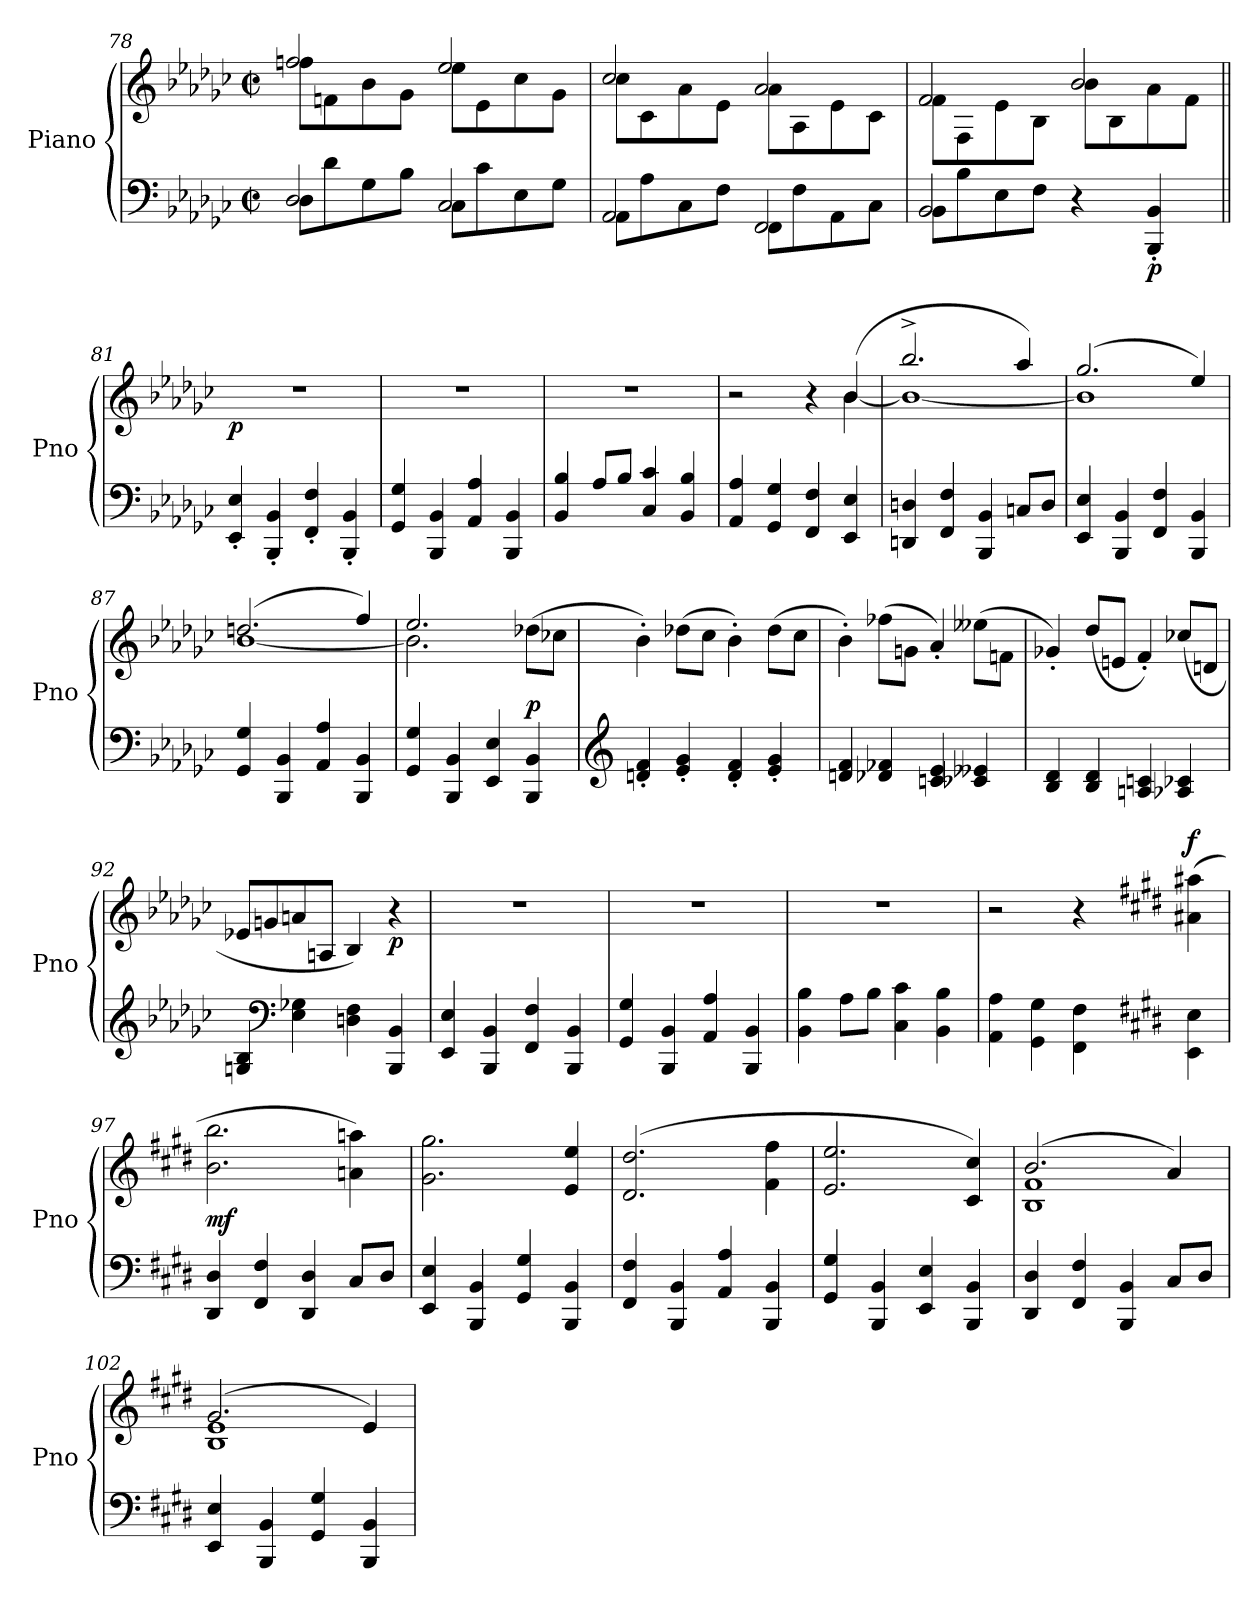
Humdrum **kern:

**kern	**kern	**dynam
*part1	*part1	*part1
*staff2	*staff1	*staff1/2
*I"Piano	*	*
*I'Pno	*	*
*clefF4	*clefG2	*
*k[b-e-a-d-g-c-]	*k[b-e-a-d-g-c-]	*
*M4/4	*M4/4	*
*met(c|)	*met(c|)	*
=78	=78	=78
*^	*^	*
2D-/	8D-\L	2ffn/	8ff\L	.
.	8d-\	.	8fn\	.
.	8G-\	.	8b-\	.
.	8B-\J	.	8g-\J	.
2C-/	8C-\L	2ee-/	8ee-\L	.
.	8c-\	.	8e-\	.
.	8E-\	.	8cc-\	.
.	8G-\J	.	8g-\J	.
=79	=79	=79	=79	=79
!	!	!	!	!LO:DY:b
2AA-/	8AA-\L	2cc-/	8cc-\L	other-dynamics
.	8A-\	.	8c-\	.
.	8C-\	.	8a-\	.
.	8F\J	.	8e-\J	.
2FF/	8FF\L	2a-/	8a-\L	.
.	8F\	.	8A-\	.
.	8AA-\	.	8e-\	.
.	8C-\J	.	8c-\J	.
=80	=80	=80	=80	=80
2BB-/	8BB-\L	2f/	8f\L	.
.	8B-\	.	8F\	.
.	8E-\	.	8e-\	.
.	8F\J	.	8B-\J	.
4r	2ryy	2b-/	8b-\L	.
.	.	.	8B-\	.
!	!	!	!	!LO:DY:b=2
4BBB-/' 4BB-/'	.	.	8a-\	p
.	.	.	8f\J	.
*v	*v	*	*	*
!!LO:LB:g=z
=81||	=81||	=81||	=81||
!	!	!	!LO:DY:b
*	*v	*v	*
4EE-/' 4E-/'	1r	p
4BBB-/' 4BB-/'	.	.
4FF/' 4F/'	.	.
4BBB-/' 4BB-/'	.	.
=82	=82	=82
4GG-/ 4G-/	1r	.
4BBB-/ 4BB-/	.	.
4AA-/ 4A-/	.	.
4BBB-/ 4BB-/	.	.
=83	=83	=83
4BB-/ 4B-/	1r	.
8A-/L	.	.
8B-/J	.	.
4C-/ 4c-/	.	.
4BB-/ 4B-/	.	.
=84	=84	=84
*	*^	*
4AA-/ 4A-/	2r	2.ryy	.
4GG-/ 4G-/	.	.	.
4FF/ 4F/	4r	.	.
4EE-/ 4E-/	(>4b-/	[4b-\	.
=85	=85	=85	=85
4DDn/ 4Dn/	2.bb-^/	1b-_	.
4FF/ 4F/	.	.	.
4BBB-/ 4BB-/	.	.	.
8Cn/L	4aa-/)	.	.
8D/J	.	.	.
=86	=86	=86	=86
4EE-/ 4E-/	(>2.gg-/	1b-]	.
4BBB-/ 4BB-/	.	.	.
4FF/ 4F/	.	.	.
4BBB-/ 4BB-/	4ee-/)	.	.
!!LO:LB:g=z	!!
=87	=87	=87	=87
4GG-/ 4G-/	(>2.ddn/	[1b-	.
4BBB-/ 4BB-/	.	.	.
4AA-/ 4A-/	.	.	.
4BBB-/ 4BB-/	4ff/)	.	.
=88	=88	=88	=88
4GG-/ 4G-/	2.ee-/	2.b-\]	.
4BBB-/ 4BB-/	.	.	.
4EE-/ 4E-/	.	.	.
!	!	!	!LO:DY:a=2
4BBB-/ 4BB-/	(>8dd-X\L	4ryy	p
.	8cc-X\J	.	.
*	*v	*v	*
=89	=89	=89
*clefG2	*	*
4dn/' 4f/'	4b-'\)	.
4e-/' 4g-/'	(>8dd-X\L	.
.	8cc-\J	.
4d/' 4f/'	4b-'\)	.
4e-/' 4g-/'	(>8dd-\L	.
.	8cc-\J	.
=90	=90	=90
4dn/ 4f/	4b-'\)	.
4d-X/ 4f-X/	(>8ff-X\L	.
.	8gn\J	.
4cn/ 4e-/	4a-'/)	.
4c-X/ 4e--X/	(>8ee--X\L	.
.	8fn\J	.
=91	=91	=91
4B-/ 4d-/	4g-X'/)	.
4B-/ 4d-/	(<8dd-/L	.
.	8en/J	.
4An/ 4cn/	4f'/)	.
4A-X/ 4c-X/	(<8cc-X/L	.
.	8dn/J	.
!!LO:PB:g=z
=92	=92	=92
4Gn/ 4B-/	8e-X/L	.
.	8gn/	.
*clefF4	*	*
4E-\ 4G-X\	8an/	.
.	8An/J	.
4Dn\ 4F\	4B-/)	.
!	!	!LO:DY:b
4BBB-/ 4BB-/	4r	p
=93	=93	=93
4EE-/ 4E-/	1r	.
4BBB-/ 4BB-/	.	.
4FF/ 4F/	.	.
4BBB-/ 4BB-/	.	.
=94	=94	=94
4GG-/ 4G-/	1r	.
4BBB-/ 4BB-/	.	.
4AA-/ 4A-/	.	.
4BBB-/ 4BB-/	.	.
=95	=95	=95
4BB-\ 4B-\	1r	.
8A-\L	.	.
8B-\J	.	.
4C-\ 4c-\	.	.
4BB-\ 4B-\	.	.
=96	=96	=96
4AA-\ 4A-\	2r	.
4GG-\ 4G-\	.	.
4FF\ 4F\	4r	.
=96-	=96-	=96-
*k[f#c#g#d#]	*k[f#c#g#d#]	*
!	!	!LO:DY:a
4EE\ 4E\	(>4a#X\ 4aa#X\	f
!!LO:LB:g=z
=97	=97	=97
!	!	!LO:DY:b
4DD#/ 4D#/	2.b\ 2.bb\	mf
4FF#/ 4F#/	.	.
4DD#/ 4D#/	.	.
8C#/L	4an\ 4aan\)	.
8D#/J	.	.
=98	=98	=98
4EE/ 4E/	2.g#\ 2.gg#\	.
4BBB/ 4BB/	.	.
4GG#/ 4G#/	.	.
4BBB/ 4BB/	4e/ 4ee/	.
=99	=99	=99
4FF#/ 4F#/	(>2.d#/ 2.dd#/	.
4BBB/ 4BB/	.	.
4AA/ 4A/	.	.
4BBB/ 4BB/	4f#\ 4ff#\	.
=100	=100	=100
4GG#/ 4G#/	2.e/ 2.ee/	.
4BBB/ 4BB/	.	.
4EE/ 4E/	.	.
4BBB/ 4BB/	4c#/ 4cc#/)	.
=101	=101	=101
*	*^	*
!	!	!	!LO:DY:b
4DD#/ 4D#/	(>2.b/	1B 1f#	other-dynamics
4FF#/ 4F#/	.	.	.
4BBB/ 4BB/	.	.	.
8C#/L	4a/)	.	.
8D#/J	.	.	.
=102	=102	=102	=102
4EE/ 4E/	(>2.g#/	1B 1e	.
4BBB/ 4BB/	.	.	.
4GG#/ 4G#/	.	.	.
4BBB/ 4BB/	4e/)	.	.
*	*v	*v	*
=	=	=
*-	*-	*-
